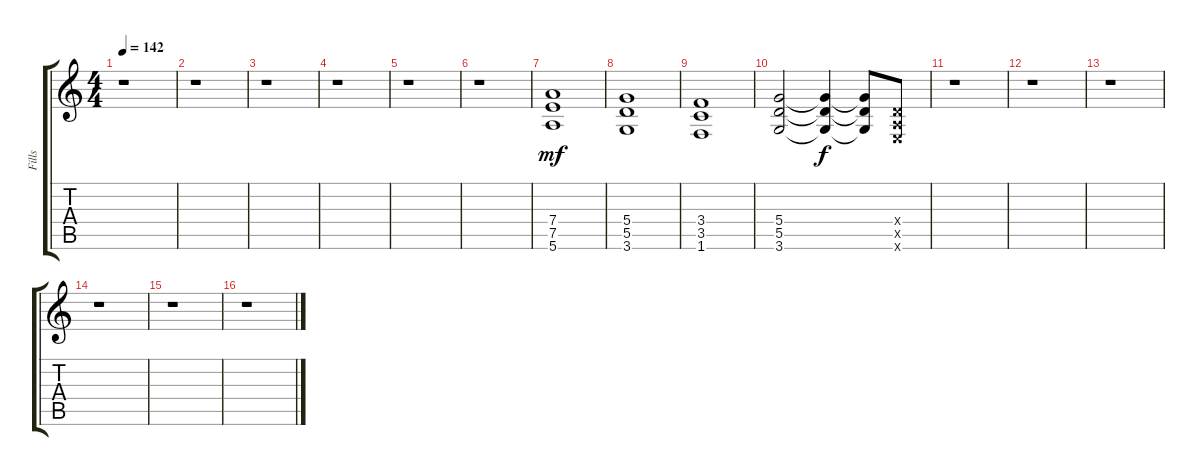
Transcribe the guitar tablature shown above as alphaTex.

\track ("Fills" "Fills") {instrument overdrivenguitar}
\staff {score tabs}
\tuning (E4 B3 G3 D3 A2 E2) {hide}
\ts (4 4)
\tempo 142
\clef g2
\ks c
r.1{dy f} |
r.1 |
r.1 |
r.1 |
r.1 |
r.1 |
(7.4 7.5 5.6).1{dy mf volume 14} |
(5.4 5.5 3.6).1 |
(3.4 3.5 1.6).1 |
(5.4 5.5 3.6).2 (5.4{t} 5.5{t} 3.6{t}).4{dy f} (5.4{t} 5.5{t} 3.6{t}).8 (0.4{x} 0.5{x} 0.6{x}).8 |
r.1 |
r.1 |
r.1 |
r.1 |
r.1 |
r.1
